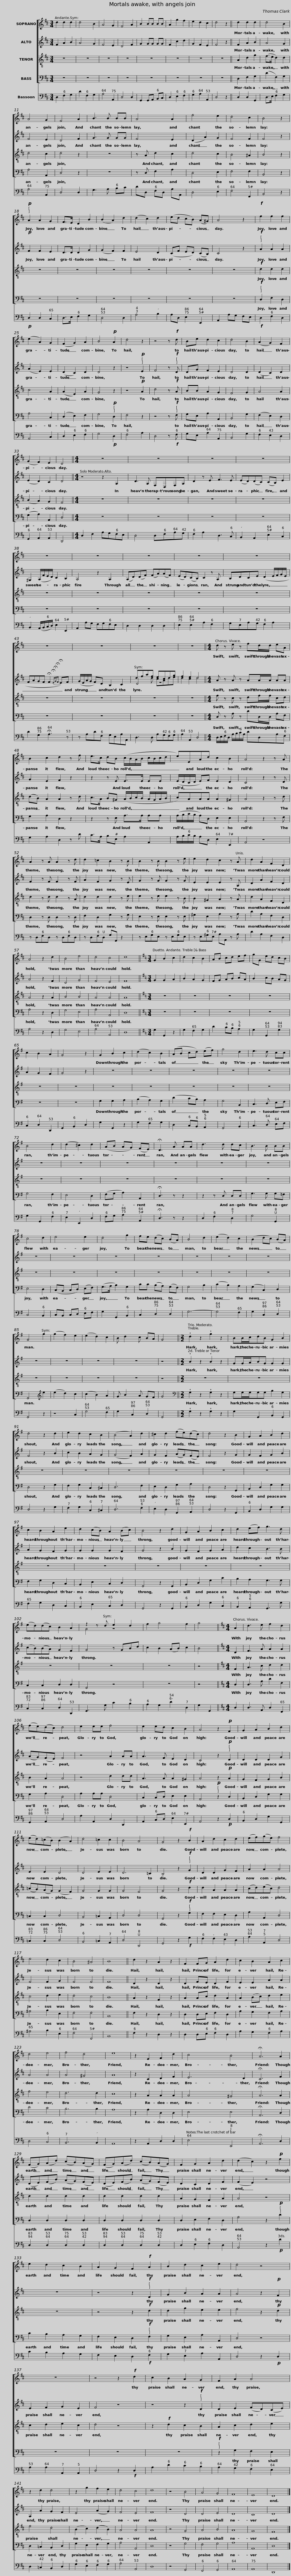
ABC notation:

X:1
%%score [ ( 1 2 ) ( 3 4 5 ) 6 7 ] 8
L:1/8
M:3/4
I:linebreak $
K:D
V:1 treble
V:2 treble
V:3 treble
V:4 treble
V:5 treble
V:6 treble-8 transpose=-12
V:7 bass
V:8 bass
V:1
 d2 d2 d2 | d4 B2 | A4 G2 | F4 A2 | B2 BB BB | %5
 A2 g2 f2 | e2 d2 c2 | d4 z2 ||$ d2 d2 d2 | d4 B2 | %10
 A4 G2 | F4 A2 | B3 B BB | A4 A2 | f4 e2 |$ %15
 d4 c2 | B4 z2 |$!p! A2 A2 G2 | F>E D2 B2 | (B2 A2) d2 | %20
 (d2 c2) d2 | (ed cB) (A^G) | A4 z2 |!f! f2 f2 f2 |$ (e2 A2) G2 |$ %25
 (F2 G2) A2 | B4!p! A2 | d4 z2 | z4 z!f! d | Be d2 c2 | %30
 d4 B2 | (A2 G2) F2 | (G2 F2) E2 | D4 ||$[M:4/4] z8 | %35
 z8 | z8 | z8 |$ z8 |$ z8 | %40
 z8 | z8 | z8 |$ z8 | z8 | %45
 z8 | z8 ||$[M:4/4] d z e z fd/d/ eA | B2 c2 d2 z f | e>c dB (c/B/A/B/ c/B/c/d/ |$ %50
 e)EAd c2 B2 | A4 z2 z A | A2 z A A2 z d | d2 =c2 B2 z B | B2 z B B2 z e |$ %55
 e2 d2 c2 z A | d2 A2 F2 D2 | A4 z2 d2 | B4 e4 | d4 c4 |$ %60
 d8 ||$[K:G][M:3/4] G2 B2 c2 | d2 c2 B2 | AB cd ef | gG ed cB | %65
 c2 B2 A2 | G4 z2 |$ G2 B2 c2 | (d2 c2) B2 | (AB cd) (ef) | %70
 g4 d2 | e3 d cc | B4 d2 | (d2 ^c2) d2 |$ (AB AG) (FE) |$ %75
 !fermata!D3 A AA | d3 d dc | B3 B BB | c4 d2 | e4 e2 | %80
 d4 g2 |$ fe (dc) (BA) |$ B4 d2 | (e2 d2) c2 | (B2 dc) (BA) | %85
 G4 g2 | (g2 f2) e2 | (e2 d2) c2 | B d2 c BA | G4 ||$ %90
[M:2/2] !wedge!d2 z2 !wedge!g2 z2 | BB/c/dB G2 B2 | d4 z2 d2 | e2 d2 c2 B2 | (B4 A2) d2 |$ %95
 ^c2 d2 (fe)(dc) |$ d4 z2 B2 | G2 A2 B2 d2 | c2 B2 A2 e2 | d2 (cB) A2 (Bc) |$ %100
 B4 z2 d2 | G2 A2 B2 c2 |$ d2 (ef) g3 d | (ed)(dc) B2 A2 | z2 z d e2 d2 | %105
 f2 g4 f2 | g4 ||$[K:D][M:4/4] A2 | d3 e f2 d2 | (fe)(dc) d4 | %110
 e2 ee f4 | e2 ed c2 B2 | A4 z2!p! F2 |$ G2 A2 B2 d2 | (ed)(=cB) (B2 A2) | %115
 d4 =c2 c2 | B4 A4 | G4 z2!f! B2 |$ A2 d2 c2 d2 | (ef)(ge) f4 | %120
 e4 d2 c2 | B4 ^A4 | B8 ||$ d2 z2 A2 z2 | F2 FG A2 d2 | %125
 c2 B2 A2 c2 | d4 e4 | f4 d4 | e8 |$ z2 E2 F2 d2 |$ %130
 c4 B4 | !fermata!A6 A2 | (FG)(Ad) (cB)(AG) | (FG)(Ad) (cB)(AG) |$ F2 G2 A2 d2 | %135
 (d2 c2) z2!p! f2 |$ e2 d2 c2 B2 | A2 G2 F2!f! A2 | B2 d2 c2 e2 | d4 z4 | %140
 z8 |$ z4 z2!f! d2 | c2 B2 A2 G2 |$ F2 A2 A4 | z2 d2 d4 | %145
 z2 g2 f2 e2 | d4 c4 | d8 |$ z4 B4 | A4 G4 | %150
 F8 | E8 | D8 |] %153
V:2
 x6 | x6 | x6 | x6 | x6 | %5
 x6 | x6 | x6 ||$ x6 | x6 | %10
 x6 | x6 | x6 | x6 | x6 |$ %15
 x6 | x6 |$ x6 | x6 | x6 | %20
 x6 | x6 | x6 | x6 |$ x6 |$ %25
 x6 | x6 | x6 | x6 | x6 | %30
 x6 | x6 | x6 | x4 ||$[M:4/4] x8 | %35
 x8 | x8 | x8 |$ x8 |$ x8 | %40
 x8 | x8 | x8 |$ x8 | x8 | %45
 x8 | x8 ||$[M:4/4] x8 | x8 | x8 |$ %50
 x8 | x8 | x8 | x8 | x8 |$ %55
 x8 | x8 | x8 | x8 | x8 |$ %60
 x8 ||$[K:G][M:3/4] x6 | x6 | x6 | x6 | %65
 x6 | x6 |$ x6 | x6 | x6 | %70
 x6 | x6 | x6 | x6 |$ x6 |$ %75
 x6 | x6 | x6 | x6 | x6 | %80
 x6 |$ x6 |$ x6 | x6 | x6 | %85
 x6 | x6 | x6 | x6 | x4 ||$ %90
[M:2/2] x8 | x8 | x8 | x8 | x8 |$ %95
 x8 |$ x8 | x8 | x8 | x8 |$ %100
 x8 | x8 |$ x8 | x8 | G4 z4 | %105
 x8 | x4 ||$[K:D][M:4/4] x2 | x8 | x8 | %110
 x8 | x8 | x8 |$ x8 | x8 | %115
 x8 | x8 | x8 |$ x8 | x8 | %120
 x8 | x8 | x8 ||$ x8 | x8 | %125
 x8 | x8 | x8 | x8 |$ x8 |$ %130
 x8 | x8 | x8 | x8 |$ x8 | %135
 x8 |$ x8 | x8 | x8 | x8 | %140
 x8 |$ x8 | x8 |$ x8 | x8 | %145
 x8 | x8 | x8 |$ x8 | x8 | %150
 x8 | x8 | x8 |] %153
V:3
 F2 A2 B2 | A4 G2 | F4 E2 | D4 F2 | G2 GG GG | %5
 F2 c2 d2 | G2 F2 E2 | F4 z2 ||$ F2 A2 B2 | A4 G2 | %10
 F4 E2 | D4 F2 | G3 G GG | F4 E2 | (D2 A2) G2 |$ %15
 F4 F2 | F4 z2 |$!p! F2 F2 E2 | D>D D2 G2 | (G2 F2) F2 | %20
 E4 D2 | (CF ED) (CB,) | C4 z2 |!f! A2 A2 A2 |$ (A2 E2) E2 |$ %25
 (D2 C2) D2 | D4 z2 | z4!p! E2 | F4 z!f! D | DG F2 E2 | %30
 D4 D2 | (D2 C2) D2 | (E2 D2) C2 | D4 ||$[M:4/4] z4 z2 A,2 | %35
 D3 A, F,D,F,A, | D2 z E F3 E | (ED)(DC) (CB,) E2 |$ ^G,2 (A,/F/E/D/) C2 B,2 |$ A,4 z2 A,2 | %40
 (A,D)(DF) (FA)(AF) | (ED)(CB,) C2 z A, | B,DCE (D2 E/F/G/E/ |$ FAGF !fermata!F2{!fermata!E!fermata!G!fermata!F} !fermata!E)F | (G/E/A/G/ F)D B,2 C2 | %45
 dfaf ecdg | f2 e2 d4 ||$[M:4/4] A z A z AA/A/ AA | G2 E2 F2 z2 | z2 z E E>E EE |$ %50
 (E/D/C/D/ E)F E2 D2 | C4 z2 z D | F2 z F F2 z F | A2 F2 G2 z E | G2 z G G2 z G |$ %55
 E2 E2 E2 z A, | D2 A2 F2 D2 | A4 z2 F2 | D4 G4 | F4 E4 |$ %60
 F8 ||$[K:G][M:3/4] G2 G2 A2 | B2 A2 G2 | FG AB cA | B2 cB AG | %65
 A2 G2 F2 | G4 z2 |$ z6 | z6 | z6 | %70
 z6 | z6 | z6 | z6 |$ z6 |$ %75
 z6 | z6 | z6 | z6 | z6 | %80
 z6 |$ z6 |$ z6 | z6 | z6 | %85
 z6 | z6 | z6 | z6 | z4 ||$ %90
[M:2/2] !wedge!B2 z2 !wedge!B2 z2 | GG/A/BG G2 G2 | F4 z2 B2 | c2 B2 A2 G2 | (G4 F2) A2 |$ %95
 G2 F2 (AG)(FE) |$ F4 z2 G2 | G2 F2 G2 B2 | A2 G2 F2 G2 | G2 G2 G2 F2 |$ %100
 G4 z2 B2 | G2 F2 G2 A2 |$ d2 c2 B3 B | (cB)(BA) G2 F2 | G4 z GBd | %105
 c2 B2 (AB) c2 | B4 ||$[K:D][M:4/4] D2 | F3 A A2 A2 | (AG)(FE) F4 | %110
 z4 A2 AA | A3 F E2 D2 | C4 z2!p! D2 |$ D2 D2 D2 G2 | E2 E2 D4 | %115
 D4 E2 E2 | D6 =C2 | B,4 z2!f! G2 |$ D2 D2 G2 F2 | A2 A2 A4 | %120
 F4 F2 G2 | F4 F4 | F8 ||$ D2 z2 D2 z2 | D2 FE D2 F2 | %125
 E2 E2 A2 A2 | A4 A4 | A4 ^G4 | A8 |$ z2 C2 D2 F2 |$ %130
 E6 D2 | !fermata!C6 F2 | (DE)(FB) (AG)(FE) | (DE)(FB) (AG)(FE) |$ D2 C2 D2 F2 | %135
 (F2 E2) z4 |$ z8 | z4 z2!f! D2 | G2 B2 A2 A2 | A4 z2!p! F2 | %140
 E2 F2 G2 E2 |$ F4 z4 | z4 z2!f! D2 |$ D2 E2 (FD)(CE) | A,2 A2 G2 F2 | %145
 E4 (A2 G2) | F4 E4 | F8 |$ z4 D4 | D4 E4 | %150
 D8 | C8 | D8 |] %153
V:4
 x6 | x6 | x6 | x6 | x6 | %5
 x6 | x6 | x6 ||$ x6 | x6 | %10
 x6 | x6 | x6 | x6 | x6 |$ %15
 x6 | x6 |$ x6 | x6 | x6 | %20
 x6 | x6 | x6 | x6 |$ x6 |$ %25
 x6 | x6 | x6 | x6 | x6 | %30
 x6 | x6 | x6 | x4 ||$[M:4/4] x8 | %35
 x8 | x8 | x8 |$ x8 |$ x8 | %40
 x8 | x8 | x8 |$ x8 | x8 | %45
 D4 z4 | d2 c2 d4 ||$[M:4/4] x8 | x8 | x8 |$ %50
 x8 | x8 | x8 | x8 | x8 |$ %55
 x8 | x8 | x8 | x8 | x8 |$ %60
 x8 ||$[K:G][M:3/4] x6 | x6 | x6 | x6 | %65
 x6 | x6 |$ x6 | x6 | x6 | %70
 x6 | x6 | x6 | x6 |$ x6 |$ %75
 x6 | x6 | x6 | x6 | x6 | %80
 x6 |$ x6 |$ x6 | x6 | x6 | %85
 x6 | x6 | x6 | x6 | x4 ||$ %90
[M:2/2] x8 | x8 | x8 | x8 | x8 |$ %95
 x8 |$ x8 | x8 | x8 | x8 |$ %100
 x8 | x8 |$ x8 | x8 | x8 | %105
 x8 | x4 ||$[K:D][M:4/4] x2 | x8 | x8 | %110
 x8 | x8 | x8 |$ x8 | x8 | %115
 x8 | x8 | x8 |$ x8 | x8 | %120
 x8 | x8 | x8 ||$ x8 | x8 | %125
 x8 | x8 | x8 | x8 |$ x8 |$ %130
 x8 | x8 | x8 | x8 |$ x8 | %135
 x8 |$ x8 | x8 | x8 | x8 | %140
 x8 |$ x8 | x8 |$ x8 | x8 | %145
 x8 | x8 | x8 |$ x8 | x8 | %150
 x8 | x8 | x8 |] %153
V:5
 x6 | x6 | x6 | x6 | x6 | %5
 x6 | x6 | x6 ||$ x6 | x6 | %10
 x6 | x6 | x6 | x6 | x6 |$ %15
 x6 | x6 |$ x6 | x6 | x6 | %20
 x6 | x6 | x6 | x6 |$ x6 |$ %25
 x6 | x6 | x6 | x6 | x6 | %30
 x6 | x6 | x6 | x4 ||$[M:4/4] x8 | %35
 x8 | x8 | x8 |$ x8 |$ x8 | %40
 x8 | x8 | x8 |$ x8 | x8 | %45
 x2 x d cAde | x8 ||$[M:4/4] x8 | x8 | x8 |$ %50
 x8 | x8 | x8 | x8 | x8 |$ %55
 x8 | x8 | x8 | x8 | x8 |$ %60
 x8 ||$[K:G][M:3/4] x6 | x6 | x6 | x6 | %65
 x6 | x6 |$ x6 | x6 | x6 | %70
 x6 | x6 | x6 | x6 |$ x6 |$ %75
 x6 | x6 | x6 | x6 | x6 | %80
 x6 |$ x6 |$ x6 | x6 | x6 | %85
 x6 | x6 | x6 | x6 | x4 ||$ %90
[M:2/2] x8 | x8 | x8 | x8 | x8 |$ %95
 x8 |$ x8 | x8 | x8 | x8 |$ %100
 x8 | x8 |$ x8 | x8 | x8 | %105
 x8 | x4 ||$[K:D][M:4/4] x2 | x8 | x8 | %110
 x8 | x8 | x8 |$ x8 | x8 | %115
 x8 | x8 | x8 |$ x8 | x8 | %120
 x8 | x8 | x8 ||$ x8 | x8 | %125
 x8 | x8 | x8 | x8 |$ x8 |$ %130
 x8 | x8 | x8 | x8 |$ x8 | %135
 x8 |$ x8 | x8 | x8 | x8 | %140
 x8 |$ x8 | x8 |$ x8 | x8 | %145
 x8 | x8 | x8 |$ x8 | x8 | %150
 x8 | x8 | x8 |] %153
V:6
 z6 | z6 | z6 | z6 | z6 | %5
 z6 | z6 | z6 ||$ A2 d2 g2 | (f>e d2) d2 | %10
 d4 c2 | d4 z2 | z6 | z A d2 c2 | d4 c2 |$ %15
 B4 ^A2 | B4 z2 |$ z6 | z6 | z6 | %20
 z6 | z6 | z6 |!f! d2 d2 d2 |$ c4 A2 |$ %25
 (A2 E2) A2 | G4 z2 | z4!p! A2 | d4 z!f! A | BB A2 G2 | %30
 F4 G2 | A4 A2 | (B2 A2) G2 | F4 ||$[M:4/4] z8 | %35
 z8 | z8 | z8 |$ z8 |$ z8 | %40
 z8 | z8 | z8 |$ z8 | z8 | %45
 z8 | z8 ||$[M:4/4] f z c z df/f/ cd | (dB) A2 A2 z d | c>A B^G (A/B/c/B/ A/G/A/B/ |$ %50
 c)AAA A2 ^G2 | A4 z2 z d | d2 z d d2 z A | d2 d2 d2 z e | e2 z e e2 z B |$ %55
 B2 ^G2 A2 z A | d2 A2 F2 D2 | A4 z2 A2 | B4 B4 | A4 A4 |$ %60
 A8 ||$[K:G][M:3/4] z6 | z6 | z6 | z6 | %65
 z6 | z6 |$ z6 | z6 | z6 | %70
 z6 | z6 | z6 | z6 |$ z6 |$ %75
 z6 | z6 | z6 | z6 | z6 | %80
 z6 |$ z6 |$ z6 | z6 | z6 | %85
 z6 | z6 | z6 | z6 | z4 ||$ %90
[M:2/2] z8 | z8 | z8 | z8 | z8 |$ %95
 z8 |$ z8 | z8 | z8 | z8 |$ %100
 z8 | z8 |$ z8 | z8 | z8 | %105
 z8 | z4 ||$[K:D][M:4/4] F2 | A3 c d2 d2 | B2 A2 A4 | %110
 z4 d2 dd | A3 A A2 ^G2 | A4 z2!p! A2 |$ G2 F2 G2 B2 | (=cB)(AG) (G2 F2) | %115
 G4 G2 G2 | G4 F4 | G4 z2!f! d2 |$ d2 A2 A2 A2 | (cd)(ec) d4 | %120
 c4 d2 e2 | d4 c4 | B8 ||$ A2 z2 F2 z2 | A2 Ac d2 A2 | %125
 A2 (Bc) d2 e2 | f4 e4 | d6 d2 | c8 |$ z2 A2 A2 A2 |$ %130
 A4 ^G4 | !fermata!A6 A2 | d2 d2 d2 d2 | d2 d2 d2 d2 |$ A2 G2 F2 A2 | %135
 A4 z4 |$ z8 | z4 z2!f! d2 | d2 g2 e2 e2 | f4 z2!p! d2 | %140
 c2 d2 e2 c2 |$ d4 z4 | z2!f! d2 c2 B2 |$ A2 c2 d2 e2 | f4 d4 | %145
 (B2 c2) (d2 B2) | A4 A4 | A8 |$ z4 G4 | A4 B4 | %150
 A8 | G8 | F8 |] %153
V:7
 z6 | z6 | z6 | z6 | z6 | %5
 z6 | z6 | z6 ||$ D,2 F,2 G,2 | (D2 F,2) G,2 | %10
 A,4 A,,2 | D,4 z2 | z6 | z D, F,2 A,2 | D,4 E,2 |$ %15
 F,4 F,2 | B,,4 z2 |$ z6 | z6 | z6 | %20
 z6 | z6 | z6 |!f! D,2 F,2 D,2 |$ A,4 C,2 |$ %25
 (D,2 E,2) F,2 | G,4!p! D,2 | F,4 z2 | z4 z!f! F, | G,E, A,2 A,,2 | %30
 B,,4 G,2 | (F,2 E,2) D,2 | (G,2 A,2) A,,2 | D,4 ||$[M:4/4] z8 | %35
 z8 | z8 | z8 |$ z8 |$ z8 | %40
 z8 | z8 | z8 |$ z8 | z8 | %45
 z8 | z8 ||$[M:4/4] D, z A, z DD,/D,/ A,F, | G,2 A,2 D,2 z2 | z2 z E, A,>A, A,A, |$ %50
 (A,/B,/C/B,/ A,)D, E,2 E,2 | A,,4 z2 z F, | D,2 z D, D,2 z D, | F,2 D,2 G,2 z G, | E,2 z E, E,2 z E, |$ %55
 ^G,2 E,2 A,2 z A, | D2 A,2 F,2 D,2 | A,4 z2 D,2 | G,4 E,4 | A,4 A,,4 |$ %60
 D,8 ||$[K:G][M:3/4] z6 | z6 | z6 | z6 | %65
 z6 | z6 |$ G,2 G,2 A,2 | (B,2 A,2) G,2 | (D2 CB,) A,2 | %70
 G,4 B,,2 | C,3 D, E,F, | G,4 F,2 | E,4 D,2 |$ (F,G, A,2) A,,2 |$ %75
 !fermata!D,3 z z2 | z2 z D, D,D, | G,3 G, G,=F, | E,4 D,2 | (C,B,, C,D,) (E,F,) | %80
 (G,>A, B,2) G,2 |$ CC (B,A,) (G,F,) |$ G,4 B,2 | (C2 B,2) A,2 | (G,2 C,2) D,2 | %85
 G,,4[K:treble] e2 | (e2 d2) c2 | (c2 B2) A2 | G B2 A GF | G4 ||$ %90
[M:2/2][K:bass] !wedge!G,2 z2 !wedge!G,2 z2 | G,G,/G,/G,G, B,2 G,2 | D,4 z2 G,2 | F,2 G,2 C,2 ^C,2 | D,6 F,2 |$ %95
 E,2 D,2 G,2 A,2 |$ D,4 z2 G,,2 | B,,2 D,2 G,2 G,2 | F,2 G,2 D,2 C,2 | B,,2 E,2 C,2 D,2 |$ %100
 G,,4 z2 G,,2 | B,,2 D,2 G,2 C2 |$ B,2 A,2 G,3 G, | C,2 C,2 D,2 D,2 | G,,4 z4 | %105
 z8 | z4 ||$[K:D][M:4/4] D,2 | D,3 A, D2 F,2 | G,2 A,2 D,4 | %110
 A,2 A,A, D,4 | C,2 C,D, E,2 E,2 | A,,4!p! z2 D,2 |$ B,,2 D,2 G,2 G,2 | =C,2 C,2 D,4 | %115
 B,,4 =C,2 A,,2 | D,4 D,4 | G,,4 z2!f! G,2 |$ F,2 F,2 E,2 D,2 | A,2 A,,2 D,4 | %120
 ^A,4 B,2 E,2 | F,4 F,4 | B,,8 ||$ F,2 z2 D,2 z2 | D,2 D,E, F,2 D,2 | %125
 A,2 G,2 F,2 A,2 | D4 C4 | B,6 B,2 | A,8 |$ z2 A,2 D,2 D,2 |$ %130
 E,4 E,4 | !fermata!A,,6 D,2 | D,2 D,2 D,2 D,2 | D,2 D,2 D,2 D,2 |$ D,2 E,2 F,2 D,2 | %135
 A,4 z2!p! D2 |$ C2 B,2 A,2 G,2 | F,2 E,2 D,2!f! F,2 | G,2 E,2 A,2 A,,2 | D,4 z4 | %140
 z8 |$ z8 | z8 |$!f! z2 G,2 F,2 E,2 | D,2 =C,2 B,,2 D,2 | %145
 G,2 E,2 F,2 G,2 | A,4 A,,4 | D,8 |$ z4 G,4 | F,4 G,4 | %150
 A,8 | A,,8 | D,8 |] %153
V:8
 D,2 F,2 G,2 | D2 F,2 G,2 | A,4 A,,2 | D,4 D,2 | G,,2 G,,A,, B,,C, | %5
 D,2 E,2 F,2 | G,2 A,2 A,,2 | D,4 z2 ||$ D,2 D,2 G,,2 | D,>E, F,2 G,2 | %10
 A,4 A,,2 | D,4 D,2 | G,3 A, B,C | DD, F,D, A,A,, | D,4 E,2 |$ %15
 F,4 F,,2 | B,,4 z2 |$!p! D,2 D,2 C,2 | D,>E, F,2 G,2 | D,4 D,2 | %20
 A,4 B,2 | A,D, E,2 E,,2 | A,,2 A,G, F,E, |!f! D,2 F,2 D,2 |$ A,,4 C,2 |$ %25
 D,2 E,2 F,2 | G,4!p! D,2 | F,4 A,2 | D,4 z!f! F, | G,E, A,2 A,,2 | %30
 B,,4 G,2 | F,2 E,2 D,2 | G,,2 A,,2 A,,2 | D,,4 ||$[M:4/4] D,2 F,2 A,G,F,E, | %35
 D,4 D,F,A,G, | F,2 A,2 D,3 C, | B,,2 A,,2 E,2 C,2 |$ B,,2 (A,,/B,,/C,/D,/) E,2 E,,2 |$ A,,2 A,G, F,G,F,E, | %40
 D,2 D,2 D,2 D,2 | E,2 E,2 A,2 F,2 | G,E,A,G, F,2 A,2 |$ D2 G,2 !fermata!A,3 z | z A,DF, G,E,A,A,, | %45
 D,3 D, A,G,F,G, | A,2 A,,2 D,4 ||$[M:4/4] D,/E,/F,/D,/ A,/B,/C/A,/ DD,A,F, | G,2 A,2 D,2 z D | C>A, B,E, A,2 A,,2 |$ %50
 A,/B,/C/B,/ A,D, E,2 E,,2 | A,,4 z4 | z D,F,D, z D,F,D, | z D,F,D, G,G,, z2 | z E,G,E, z E,G,E, |$ %55
 z E,^G,E, A,A,, z A, | D2 A,2 F,2 D,2 | A,4 z2 D,2 | G,4 E,4 | A,4 A,,4 |$ %60
 D,8 ||$[K:G][M:3/4] G,2 G,,2 z2 | G,2 F,2 G,2 | D2 CB, A,2 | G,2 G,,2 G,2 | %65
 C,2 D,2 D,,2 | G,,2 B,,2 D,2 |$ G,2 G,,2 z2 | G,2 F,2 G,2 | D,2 C,B,, A,,2 | %70
 G,,4 B,,2 | C,3 D, E,F, | G,2 G,,2 F,2 | E,2 E,,2 D,2 |$ F,G, A,2 A,,2 |$ %75
 !fermata!D,3 z z2 | D,2 F,2 D,2 | G,4 G,,2 | C,4 B,,2 | C,B,, C,D, E,F, | %80
 G,2 G,,2 B,,2 |$ C,2 D,2 D,2 |$ G,6- | G,4 F,2 | G,2 C,2 D,2 | %85
 G,,4 z2 | z4 C,2 | G,4 F,2 | G,2 C,2 D,2 | G,,4 ||$ %90
[M:2/2] !wedge!G,2 z2 !wedge!G,2 z2 | G,2 G,,2 B,,2 G,,2 | D,4 z2 G,2 | F,2 G,2 C,2 ^C,2 | D,6 F,2 |$ %95
 E,2 D,2 G,,2 A,,2 |$ D,4 z2 G,,2 | B,,2 D,2 G,2 G,2 | F,2 G,2 D,2 C,2 | B,,2 E,2 C,2 D,2 |$ %100
 G,,4 z2 G,,2 | B,,2 D,2 G,2 C,2 |$ B,,2 A,,2 G,,3 G, | C,2 C,2 D,2 D,,2 | G,,3 G, C2 B,2 | %105
 A,2 G,2 D2 D,2 | G,2 G,,2 ||$[K:D][M:4/4] D,2 | D,3 A,, D,2 F,,2 | G,,2 A,,2 D,4 | %110
 A,2 A,,2 D,2 D,,2 | A,,2 C,D, E,2 E,,2 | A,,4 z2!p! D,2 |$ B,,2 D,2 G,2 G,,2 | =C,2 C,2 D,4 | %115
 B,,4 =C,2 A,,2 | D,4 D,,4 | G,,4 z2!f! G,2 |$ F,2 F,2 E,2 D,2 | A,2 A,,2 D,4 | %120
 ^A,4 B,2 E,2 | F,4 F,,4 | B,,8 ||$ F,2 z2 D,2 z2 | D,2 D,E, F,2 D,2 | %125
 A,2 G,2 F,2 A,2 | D,4 C,4 | B,,6 B,,2 | A,,8 |$ z2 A,,2 D,2 D,2 |$ %130
 E,4 E,,4 | !fermata!A,,6 D,2 | D,2 D,2 D,2 D,2 | D,2 D,2 D,2 D,2 |$ D,2 E,2 F,2 D,2 | %135
 A,,4 z2!p! D2 |$ C2 B,2 A,2 G,2 | F,2 E,2 D,2!f! F,2 | G,2 E,2 A,2 A,,2 | D,4 z2!p! D,2 | %140
 A,2 A,2 A,,2 A,,2 |$ D,4 z2!f! D,2 | A,2 D2 C2 B,2 |$ A,2 G,2 F,2 E,2 | D,2 =C,2 B,,2 D,2 | %145
 G,2 E,2 F,2 G,2 | A,4 A,,4 | D,8 |$ z4 G,,4 | F,,4 G,,4 | %150
 A,,8 | A,,8 | D,,8 |] %153
